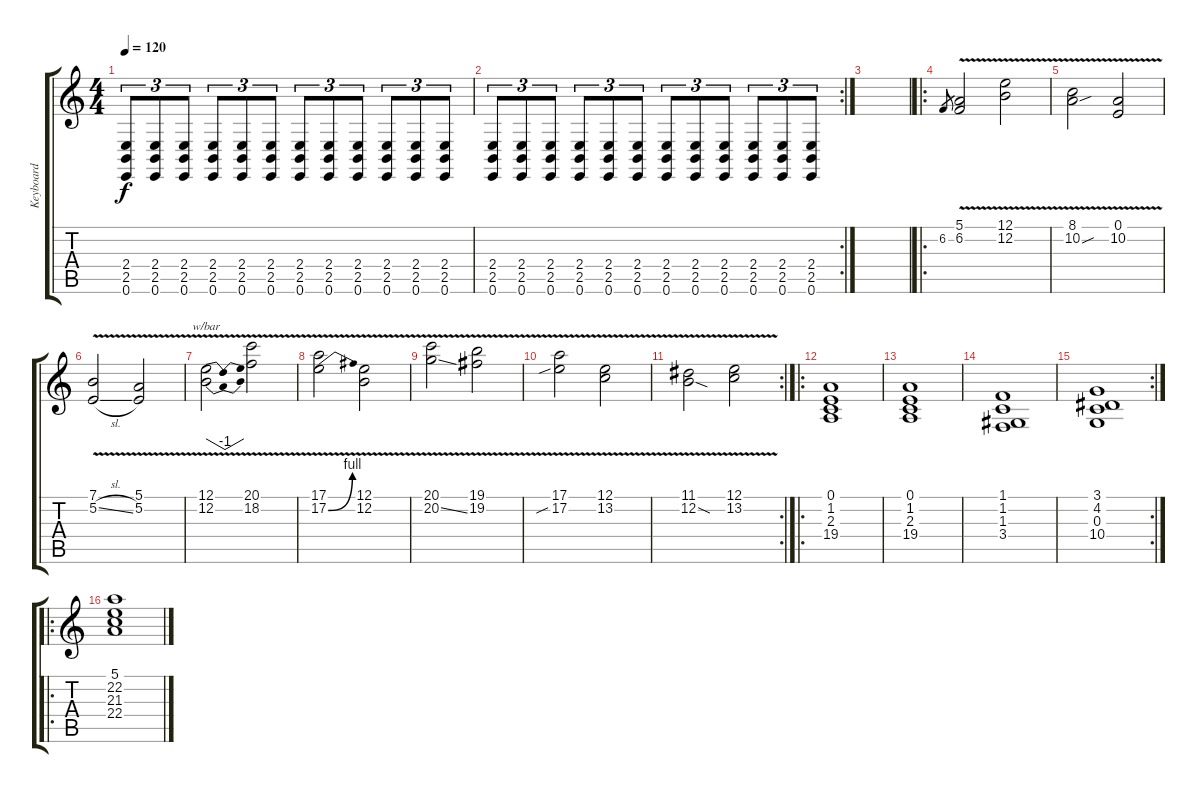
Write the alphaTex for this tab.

\track ("Keyboard" "Keyboard") {instrument choiraahs}
\staff {score tabs}
\tuning (E4 B3 G3 D3 A2 E2) {hide}
\ts (4 4)
\tempo 120
\clef g2
\ks c
(2.4 2.5 0.6).8{tu (3 2) dy f} (2.4 2.5 0.6).8{tu (3 2)} (2.4 2.5 0.6).8{tu (3 2)} (2.4 2.5 0.6).8{tu (3 2)} (2.4 2.5 0.6).8{tu (3 2)} (2.4 2.5 0.6).8{tu (3 2)} (2.4 2.5 0.6).8{tu (3 2)} (2.4 2.5 0.6).8{tu (3 2)} (2.4 2.5 0.6).8{tu (3 2)} (2.4 2.5 0.6).8{tu (3 2)} (2.4 2.5 0.6).8{tu (3 2)} (2.4 2.5 0.6).8{tu (3 2)} |
\rc 2
(2.4 2.5 0.6).8{tu (3 2)} (2.4 2.5 0.6).8{tu (3 2)} (2.4 2.5 0.6).8{tu (3 2)} (2.4 2.5 0.6).8{tu (3 2)} (2.4 2.5 0.6).8{tu (3 2)} (2.4 2.5 0.6).8{tu (3 2)} (2.4 2.5 0.6).8{tu (3 2)} (2.4 2.5 0.6).8{tu (3 2)} (2.4 2.5 0.6).8{tu (3 2)} (2.4 2.5 0.6).8{tu (3 2)} (2.4 2.5 0.6).8{tu (3 2)} (2.4 2.5 0.6).8{tu (3 2)} |
|
\ro
6.2.8{gr} (5.1{v} 6.2).2 (12.1{v} 12.2).2 |
(8.1{v} 10.2{sou}).2 (0.1{v} 10.2).2 |
(7.1{v} 5.2{sl}).2 (5.1{v} 5.2).2 |
(12.1{v} 12.2).2{tbe (dip default 0 0 30 -4 60 0)} (20.1{v} 18.2).2 |
(17.1{v} 17.2{be (bend 0 0 60 4)}).2 (12.1{v} 12.2).2 |
(20.1{v} 20.2{ss}).2 (19.1{v} 19.2).2 |
(17.1{v} 17.2{sib}).2 (12.1{v} 13.2).2 |
\rc 2
(11.1{v} 12.2{sod}).2 (12.1{v} 13.2).2 |
\ro
(0.1 1.2 2.3 19.4).1{instrument choiraahs} |
(0.1 1.2 2.3 19.4).1{instrument choiraahs} |
(1.1 1.2 1.3 3.4).1 |
\rc 2
(3.1 4.2 0.3 10.4).1 |
\ro
(5.1 22.2 21.3 22.4).1
